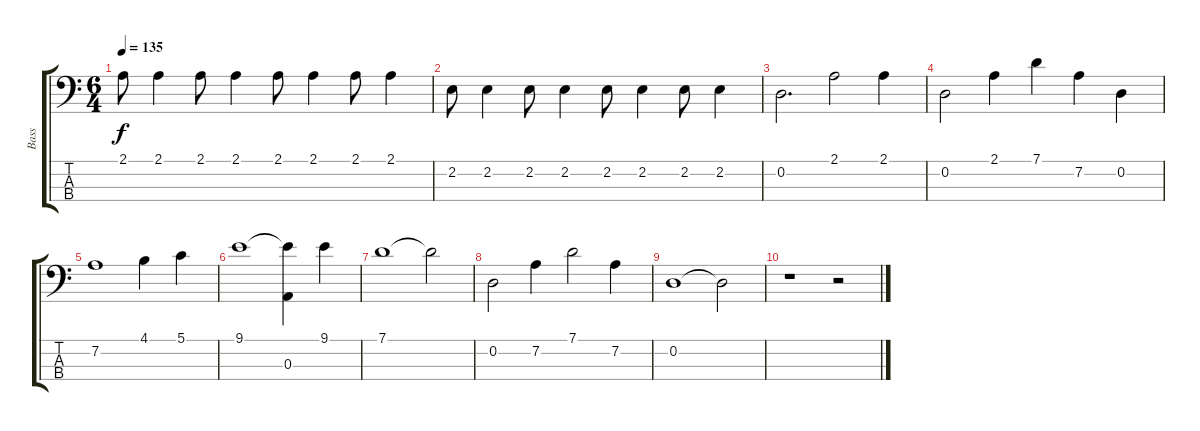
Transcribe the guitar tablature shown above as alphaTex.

\track ("Bass" "Bass") {instrument electricbassfinger}
\staff {score tabs}
\tuning (G2 D2 A1 E1) {hide}
\ts (6 4)
\tempo 135
\clef f4
\ks c
2.1.8{dy f} 2.1.4 2.1.8 2.1.4 2.1.8 2.1.4 2.1.8 2.1.4 |
2.2.8 2.2.4 2.2.8 2.2.4 2.2.8 2.2.4 2.2.8 2.2.4 |
0.2.2{d} 2.1.2 2.1.4 |
0.2.2 2.1.4 7.1.4 7.2.4 0.2.4 |
7.2.1 4.1.4 5.1.4 |
9.1.1 (9.1{t} 0.3).4 9.1.4 |
7.1.1 7.1{t}.2 |
0.2.2 7.2.4 7.1.2 7.2.4 |
0.2.1 0.2{t}.2 |
r.1 r.2
